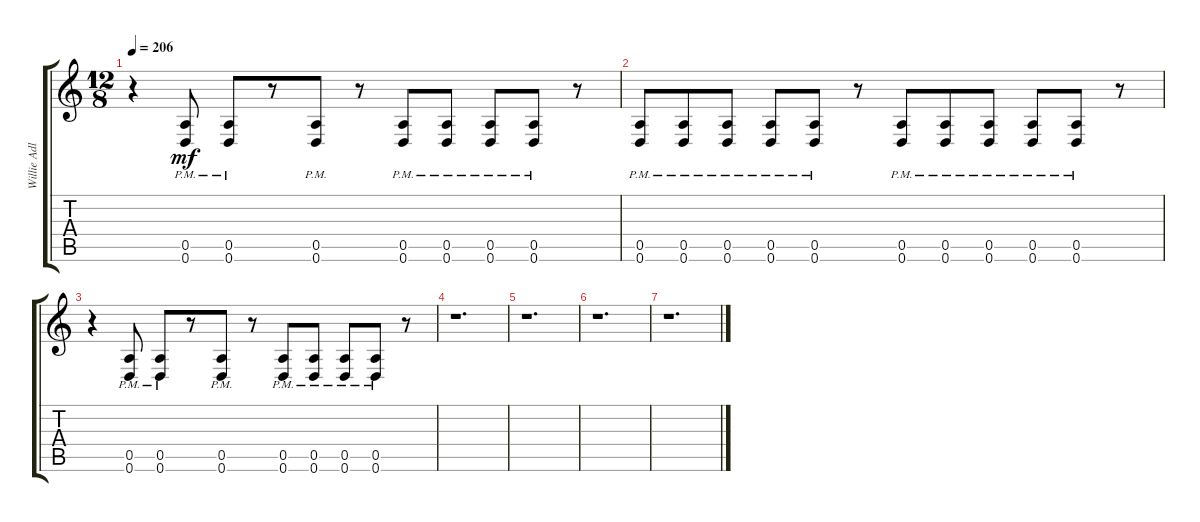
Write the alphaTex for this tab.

\track ("Willie Adler" "Willie Adl") {instrument distortionguitar}
\staff {score tabs}
\tuning (E4 B3 G3 D3 A2 D2) {hide}
\ts (12 8)
\tempo 206
\clef g2
\ks c
r.4{dy mf} (0.5{pm} 0.6{pm}).8 (0.5{pm} 0.6{pm}).8 r.8 (0.5{pm} 0.6{pm}).8 r.8 (0.5{pm} 0.6{pm}).8 (0.5{pm} 0.6{pm}).8 (0.5{pm} 0.6{pm}).8 (0.5{pm} 0.6{pm}).8 r.8 |
(0.5{pm} 0.6{pm}).8 (0.5{pm} 0.6{pm}).8 (0.5{pm} 0.6{pm}).8 (0.5{pm} 0.6{pm}).8 (0.5{pm} 0.6{pm}).8 r.8 (0.5{pm} 0.6{pm}).8 (0.5{pm} 0.6{pm}).8 (0.5{pm} 0.6{pm}).8 (0.5{pm} 0.6{pm}).8 (0.5{pm} 0.6{pm}).8 r.8 |
r.4 (0.5{pm} 0.6{pm}).8 (0.5{pm} 0.6{pm}).8 r.8 (0.5{pm} 0.6{pm}).8 r.8 (0.5{pm} 0.6{pm}).8 (0.5{pm} 0.6{pm}).8 (0.5{pm} 0.6{pm}).8 (0.5{pm} 0.6{pm}).8 r.8 |
r.1{d} |
r.1{d} |
r.1{d} |
r.1{d}
